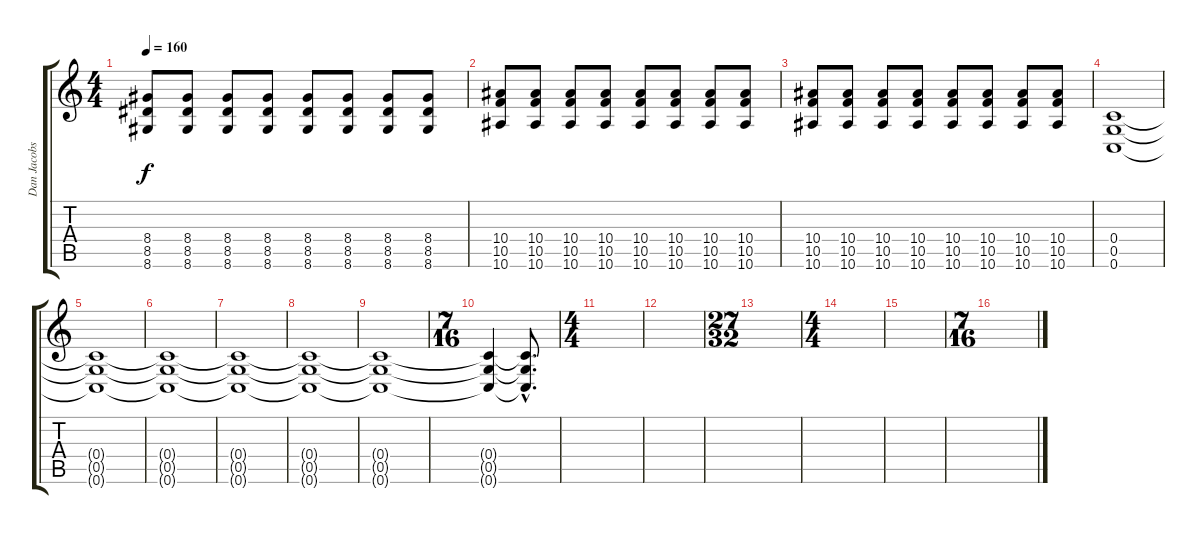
\track ("Dan Jacobs" "Dan Jacobs") {instrument overdrivenguitar}
\staff {score tabs}
\tuning (D4 A3 F3 C3 G2 C2) {hide}
\ts (4 4)
\tempo 160
\clef g2
\ks c
(8.4 8.5 8.6).8{dy f} (8.4 8.5 8.6).8 (8.4 8.5 8.6).8 (8.4 8.5 8.6).8 (8.4 8.5 8.6).8 (8.4 8.5 8.6).8 (8.4 8.5 8.6).8 (8.4 8.5 8.6).8 |
(10.4 10.5 10.6).8 (10.4 10.5 10.6).8 (10.4 10.5 10.6).8 (10.4 10.5 10.6).8 (10.4 10.5 10.6).8 (10.4 10.5 10.6).8 (10.4 10.5 10.6).8 (10.4 10.5 10.6).8 |
(10.4 10.5 10.6).8 (10.4 10.5 10.6).8 (10.4 10.5 10.6).8 (10.4 10.5 10.6).8 (10.4 10.5 10.6).8 (10.4 10.5 10.6).8 (10.4 10.5 10.6).8 (10.4 10.5 10.6).8 |
(0.4 0.5 0.6).1 |
(0.4{t} 0.5{t} 0.6{t}).1{volume 11 instrument overdrivenguitar} |
(0.4{t} 0.5{t} 0.6{t}).1{volume 10 instrument overdrivenguitar} |
(0.4{t} 0.5{t} 0.6{t}).1{volume 9 instrument overdrivenguitar} |
(0.4{t} 0.5{t} 0.6{t}).1{volume 8 instrument overdrivenguitar} |
(0.4{t} 0.5{t} 0.6{t}).1{volume 7 instrument overdrivenguitar} |
\ts (7 16)
(0.4{t} 0.5{t} 0.6{t}).4{volume 6 instrument overdrivenguitar} (0.4{hac t} 0.5{hac t} 0.6{hac t}).8{d} |
\ts (4 4)
|
|
\ts (27 32)
|
\ts (4 4)
|
|
\ts (7 16)
